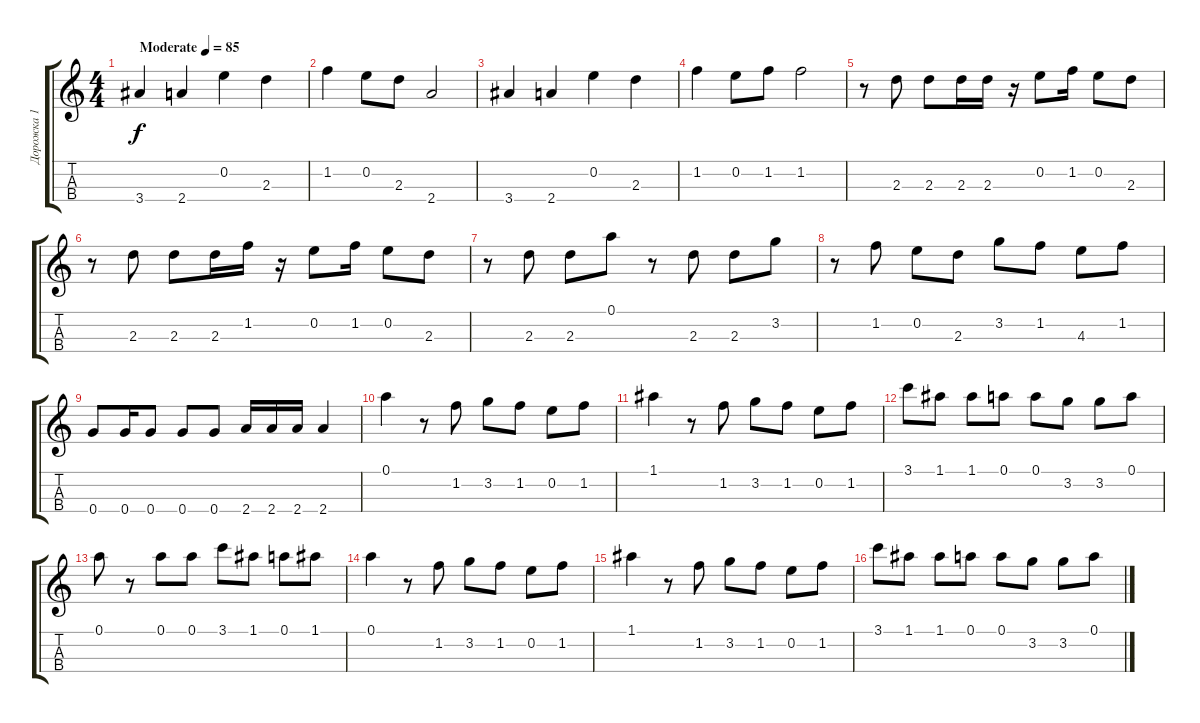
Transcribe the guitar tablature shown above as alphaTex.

\track ("Дорожка 1" "Дорожка 1") {instrument acousticguitarsteel}
\staff {score tabs}
\tuning (A4 E4 C4 G3) {hide}
\ts (4 4)
\tempo (85 "Moderate")
\clef g2
\ks c
3.4.4{dy f instrument acousticguitarsteel} 2.4.4 0.2.4 2.3.4 |
1.2.4 0.2.8 2.3.8 2.4.2 |
3.4.4 2.4.4 0.2.4 2.3.4 |
1.2.4 0.2.8 1.2.8 1.2.2 |
r.8 2.3.8 2.3.8 2.3.16 2.3.16 r.16 0.2.8 1.2.16 0.2.8 2.3.8 |
r.8 2.3.8 2.3.8 2.3.16 1.2.16 r.16 0.2.8 1.2.16 0.2.8 2.3.8 |
r.8 2.3.8 2.3.8 0.1.8 r.8 2.3.8 2.3.8 3.2.8 |
r.8 1.2.8 0.2.8 2.3.8 3.2.8 1.2.8 4.3.8 1.2.8 |
0.4.8 0.4.16 0.4.8 0.4.8 0.4.8 2.4.16 2.4.16 2.4.16 2.4.4 |
0.1.4 r.8 1.2.8 3.2.8 1.2.8 0.2.8 1.2.8 |
1.1.4 r.8 1.2.8 3.2.8 1.2.8 0.2.8 1.2.8 |
3.1.8 1.1.8 1.1.8 0.1.8 0.1.8 3.2.8 3.2.8 0.1.8 |
0.1.8 r.8 0.1.8 0.1.8 3.1.8 1.1.8 0.1.8 1.1.8 |
0.1.4 r.8 1.2.8 3.2.8 1.2.8 0.2.8 1.2.8 |
1.1.4 r.8 1.2.8 3.2.8 1.2.8 0.2.8 1.2.8 |
3.1.8 1.1.8 1.1.8 0.1.8 0.1.8 3.2.8 3.2.8 0.1.8
